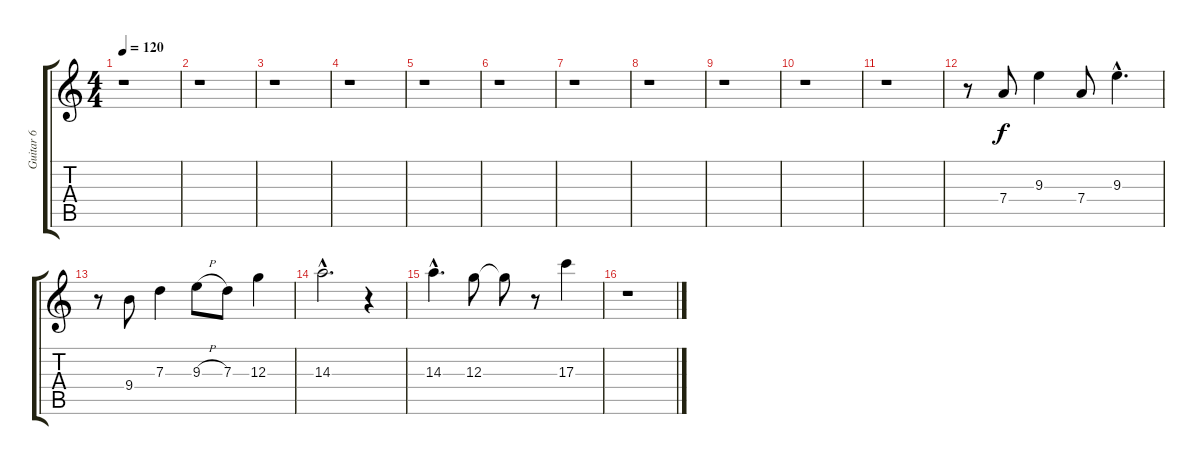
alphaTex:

\track ("Guitar 6" "Guitar 6") {instrument electricguitarclean}
\staff {score tabs}
\tuning (G4 C4 G3 D3 A2 E2) {hide}
\ts (4 4)
\tempo 120
\clef g2
\ks c
r.1{dy f} |
r.1 |
r.1 |
r.1 |
r.1 |
r.1 |
r.1 |
r.1 |
r.1 |
r.1 |
r.1 |
r.8 7.4.8 9.3.4 7.4.8 9.3{hac}.4{d} |
r.8 9.4.8 7.3.4 9.3{h}.8 7.3.8 12.3.4 |
14.3{hac}.2{d} r.4 |
14.3{hac}.4{d} 12.3.8 12.3{t}.8 r.8 17.3.4 |
r.1
